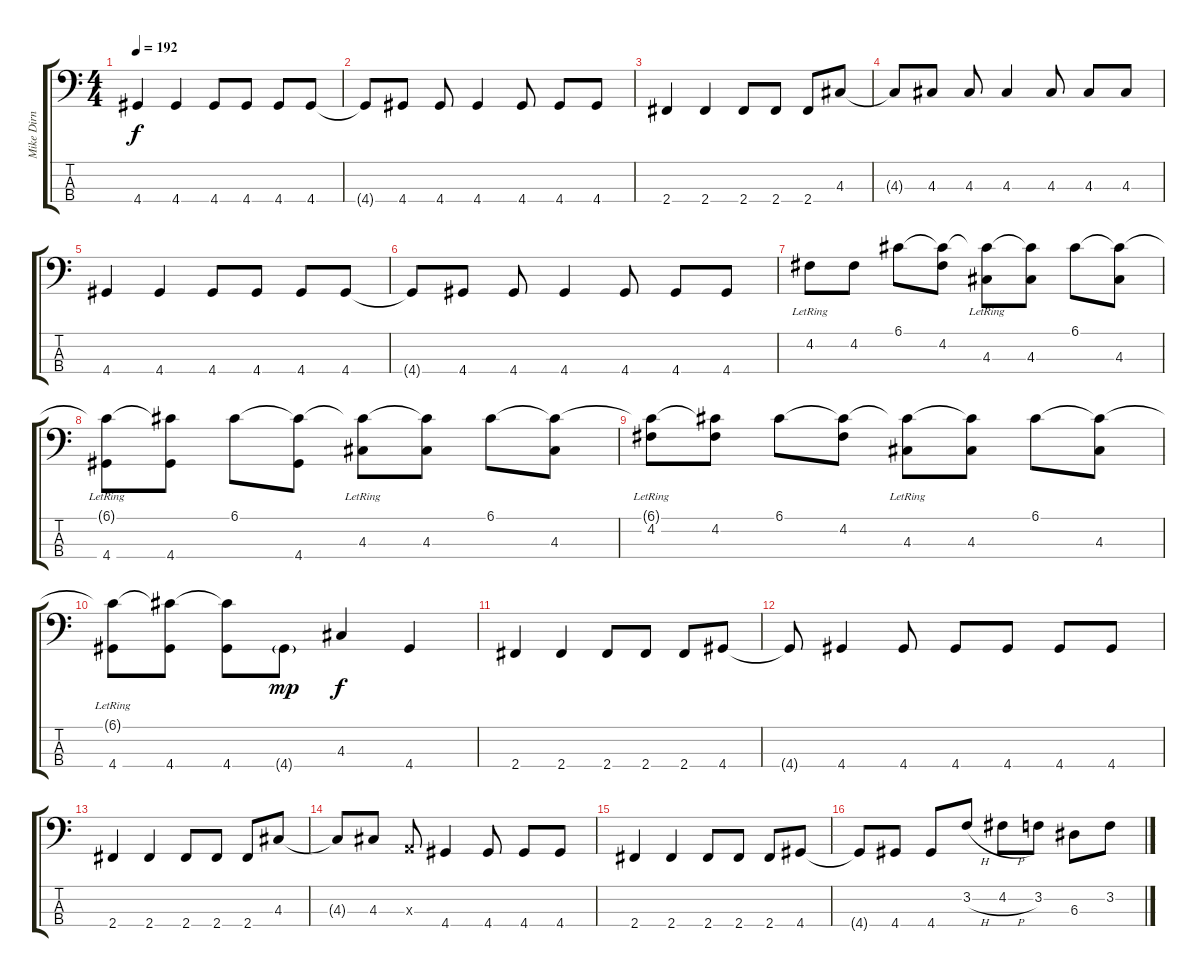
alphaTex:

\track (" Mike Dirnt" " Mike Dirn") {solo instrument electricbassfinger}
\staff {score tabs}
\tuning (G2 D2 A1 E1) {hide}
\ts (4 4)
\tempo 192
\clef f4
\ks c
4.4.4{dy f} 4.4.4 4.4.8 4.4.8 4.4.8 4.4.8 |
4.4{t}.8 4.4.8 4.4.8 4.4.4 4.4.8 4.4.8 4.4.8 |
2.4.4 2.4.4 2.4.8 2.4.8 2.4.8 4.3.8 |
4.3{t}.8 4.3.8 4.3.8 4.3.4 4.3.8 4.3.8 4.3.8 |
4.4.4 4.4.4 4.4.8 4.4.8 4.4.8 4.4.8 |
4.4{t}.8 4.4.8 4.4.8 4.4.4 4.4.8 4.4.8 4.4.8 |
4.2{lr}.8 4.2.8 6.1.8 (6.1{t} 4.2).8 (6.1{t} 4.3{lr}).8 (6.1{t} 4.3).8 6.1.8 (6.1{t} 4.3).8 |
(6.1{t} 4.4{lr}).8 (6.1{t} 4.4).8 6.1.8 (6.1{t} 4.4).8 (6.1{t} 4.3{lr}).8 (6.1{t} 4.3).8 6.1.8 (6.1{t} 4.3).8 |
(6.1{t} 4.2{lr}).8 (6.1{t} 4.2).8 6.1.8 (6.1{t} 4.2).8 (6.1{t} 4.3{lr}).8 (6.1{t} 4.3).8 6.1.8 (6.1{t} 4.3).8 |
(6.1{t} 4.4{lr}).8 (6.1{t} 4.4).8 (6.1{t} 4.4).8 4.4{g}.8{dy mp} 4.3.4{dy f} 4.4.4 |
2.4.4 2.4.4 2.4.8 2.4.8 2.4.8 4.4.8 |
4.4{t}.8 4.4.4 4.4.8 4.4.8 4.4.8 4.4.8 4.4.8 |
2.4.4 2.4.4 2.4.8 2.4.8 2.4.8 4.3.8 |
4.3{t}.8 4.3.8 0.3{x}.8 4.4.4 4.4.8 4.4.8 4.4.8 |
2.4.4 2.4.4 2.4.8 2.4.8 2.4.8 4.4.8 |
4.4{t}.8 4.4.8 4.4.8 3.2{h}.8 4.2{h}.8 3.2.8 6.3.8 3.2.8
